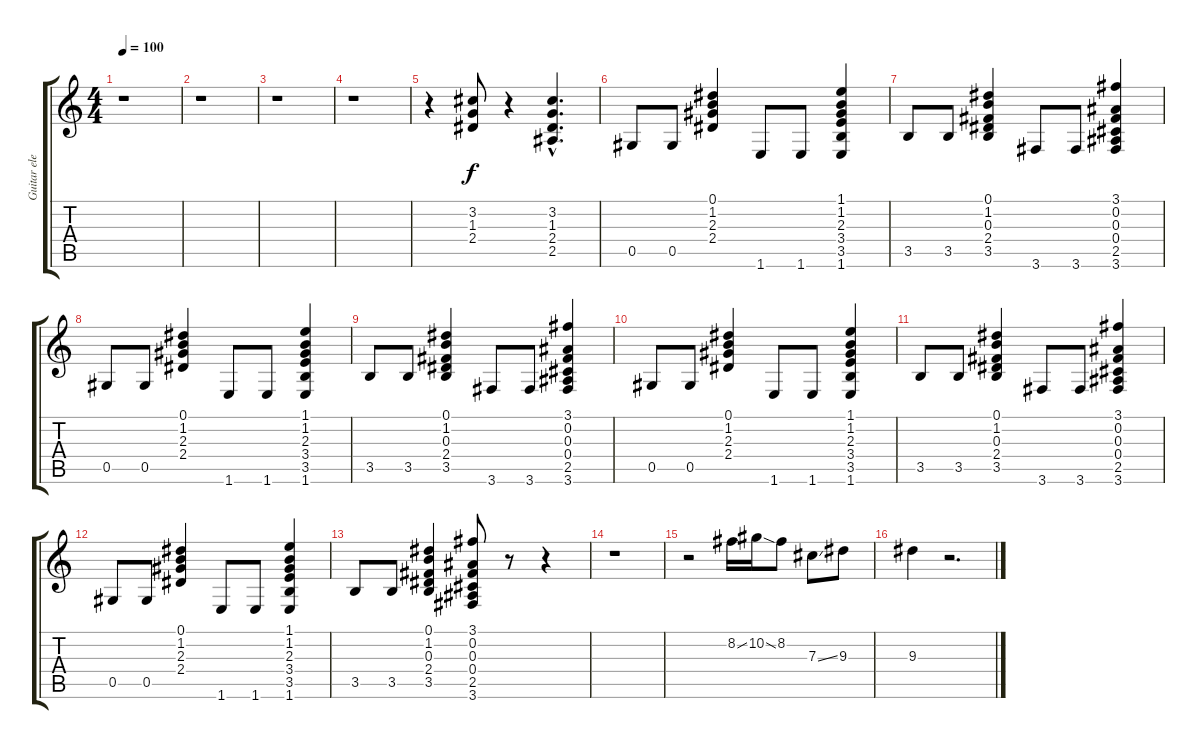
\track ("Guitar elec" "Guitar ele") {instrument overdrivenguitar}
\staff {score tabs}
\tuning (Eb4 Bb3 Gb3 Db3 Ab2 Eb2) {hide}
\ts (4 4)
\tempo 100
\clef g2
\ks c
r.1{dy f} |
r.1 |
r.1 |
r.1 |
r.4 (3.2 1.3 2.4).8 r.4 (3.2{hac} 1.3{hac} 2.4{hac} 2.5{hac}).4{d} |
0.5.8 0.5.8 (0.1 1.2 2.3 2.4).4 1.6.8 1.6.8 (1.1 1.2 2.3 3.4 3.5 1.6).4 |
3.5.8 3.5.8 (0.1 1.2 0.3 2.4 3.5).4 3.6.8 3.6.8 (3.1 0.2 0.3 0.4 2.5 3.6).4 |
0.5.8 0.5.8 (0.1 1.2 2.3 2.4).4 1.6.8 1.6.8 (1.1 1.2 2.3 3.4 3.5 1.6).4 |
3.5.8 3.5.8 (0.1 1.2 0.3 2.4 3.5).4 3.6.8 3.6.8 (3.1 0.2 0.3 0.4 2.5 3.6).4 |
0.5.8 0.5.8 (0.1 1.2 2.3 2.4).4 1.6.8 1.6.8 (1.1 1.2 2.3 3.4 3.5 1.6).4 |
3.5.8 3.5.8 (0.1 1.2 0.3 2.4 3.5).4 3.6.8 3.6.8 (3.1 0.2 0.3 0.4 2.5 3.6).4 |
0.5.8 0.5.8 (0.1 1.2 2.3 2.4).4 1.6.8 1.6.8 (1.1 1.2 2.3 3.4 3.5 1.6).4 |
3.5.8 3.5.8 (0.1 1.2 0.3 2.4 3.5).4 (3.1 0.2 0.3 0.4 2.5 3.6).8 r.8 r.4 |
r.1 |
r.2 8.2{ss}.16 10.2{ss}.16 8.2.8 7.3{ss}.8 9.3.8 |
9.3.4 r.2{d}
